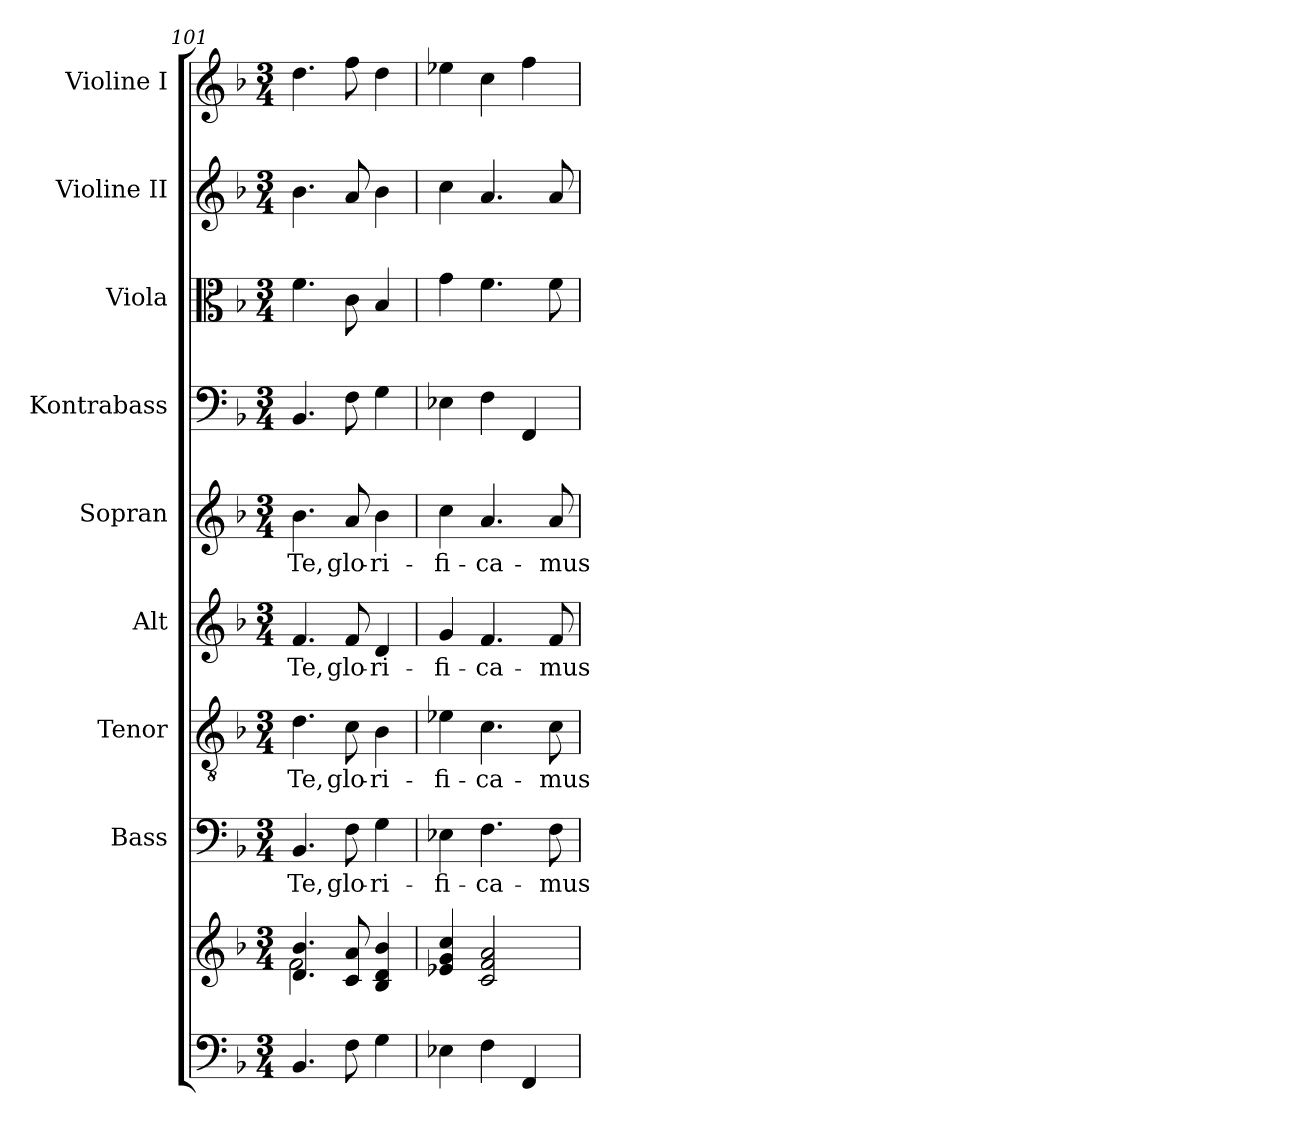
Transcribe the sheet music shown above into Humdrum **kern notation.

**kern	**kern	**kern	**text	**kern	**text	**kern	**text	**kern	**text	**kern	**kern	**kern	**kern
*part9	*part9	*part8	*part8	*part7	*part7	*part6	*part6	*part5	*part5	*part4	*part3	*part2	*part1
*staff10	*staff9	*staff8	*staff8	*staff7	*staff7	*staff6	*staff6	*staff5	*staff5	*staff4	*staff3	*staff2	*staff1
*	*	*I"Bass	*	*I"Tenor	*	*I"Alt	*	*I"Sopran	*	*I"Kontrabass	*I"Viola	*I"Violine II	*I"Violine I
*	*	*I'B.	*	*I'T.	*	*I'A.	*	*I'S.	*	*I'Kb.	*I'Vla.	*I'Vl. II	*I'Vl. I
!!LO:PB:g=z
*clefF4	*clefG2	*clefF4	*	*clefGv2	*	*clefG2	*	*clefG2	*	*clefF4	*clefC3	*clefG2	*clefG2
*	*	*	*	*	*	*	*	*	*	*ITrd7c12	*	*	*
*k[b-]	*k[b-]	*k[b-]	*	*k[b-]	*	*k[b-]	*	*k[b-]	*	*k[b-]	*k[b-]	*k[b-]	*k[b-]
*F:	*F:	*F:	*	*F:	*	*F:	*	*F:	*	*F:	*F:	*F:	*F:
*M3/4	*M3/4	*M3/4	*	*M3/4	*	*M3/4	*	*M3/4	*	*M3/4	*M3/4	*M3/4	*M3/4
=101	=101	=101	=101	=101	=101	=101	=101	=101	=101	=101	=101	=101	=101
*	*^	*	*	*	*	*	*	*	*	*	*	*	*
!	!	!	!	!LO:LY:b	!	!LO:LY:b	!	!LO:LY:b	!	!LO:LY:b	!	!	!	!
4.BB-/	4.d/ 4.b-/	2f\	4.BB-/	Te,	4.d\	Te,	4.f/	Te,	4.b-\	Te,	4.BBB-/	4.f\	4.b-\	4.dd\
!	!	!	!	!LO:LY:b	!	!LO:LY:b	!	!LO:LY:b	!	!LO:LY:b	!	!	!	!
8F\	8c/ 8a/	.	8F\	glo-	8c\	glo-	8f/	glo-	8a/	glo-	8FF\	8c\	8a/	8ff\
!	!	!	!	!LO:LY:b	!	!LO:LY:b	!	!LO:LY:b	!	!LO:LY:b	!	!	!	!
4G\	4B-/ 4d/ 4b-/	4ryy	4G\	-ri-	4B-\	-ri-	4d/	-ri-	4b-\	-ri-	4GG\	4B-/	4b-\	4dd\
=102	=102	=102	=102	=102	=102	=102	=102	=102	=102	=102	=102	=102	=102	=102
!	!	!	!	!LO:LY:b	!	!LO:LY:b	!	!LO:LY:b	!	!LO:LY:b	!	!	!	!
*	*v	*v	*	*	*	*	*	*	*	*	*	*	*	*
4E-X\	4e-X/ 4g/ 4cc/	4E-X\	-fi-	4e-X\	-fi-	4g/	-fi-	4cc\	-fi-	4EE-X\	4g\	4cc\	4ee-X\
!	!	!	!LO:LY:b	!	!LO:LY:b	!	!LO:LY:b	!	!LO:LY:b	!	!	!	!
4F\	2c/ 2f/ 2a/	4.F\	-ca-	4.c\	-ca-	4.f/	-ca-	4.a/	-ca-	4FF\	4.f\	4.a/	4cc\
4FF/	.	.	.	.	.	.	.	.	.	4FFF/	.	.	4ff\
!	!	!	!LO:LY:b	!	!LO:LY:b	!	!LO:LY:b	!	!LO:LY:b	!	!	!	!
.	.	8F\	-mus	8c\	-mus	8f/	-mus	8a/	-mus	.	8f\	8a/	.
=	=	=	=	=	=	=	=	=	=	=	=	=	=
*-	*-	*-	*-	*-	*-	*-	*-	*-	*-	*-	*-	*-	*-
